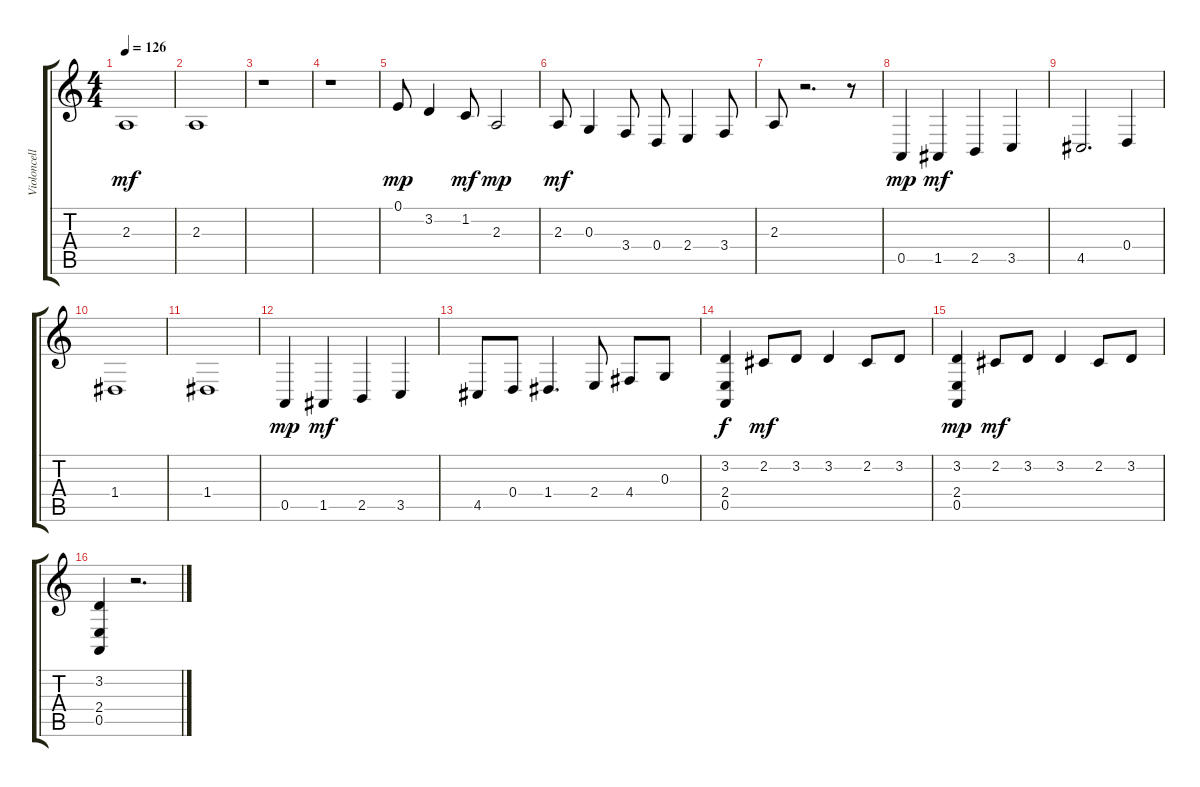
\track ("Violoncello" "Violoncell") {instrument stringensemble1}
\staff {score tabs}
\tuning (E4 B3 G3 D3 A2 E2) {hide}
\ts (4 4)
\tempo 126
\clef g2
\ks c
2.3.1{dy mf} |
2.3.1 |
r.1 |
r.1 |
0.1.8{dy mp} 3.2.4 1.2.8{dy mf} 2.3.2{dy mp} |
2.3.8{dy mf} 0.3.4 3.4.8 0.4.8 2.4.4 3.4.8 |
2.3.8 r.2{d} r.8 |
0.5.4{dy mp} 1.5.4{dy mf} 2.5.4 3.5.4 |
4.5.2{d} 0.4.4 |
1.4.1 |
1.4.1 |
0.5.4{dy mp} 1.5.4{dy mf} 2.5.4 3.5.4 |
4.5.8 0.4.8 1.4.4{d} 2.4.8 4.4.8 0.3.8 |
(3.2 2.4 0.5).4{dy f} 2.2.8{dy mf} 3.2.8 3.2.4 2.2.8 3.2.8 |
(3.2 2.4 0.5).4{dy mp} 2.2.8{dy mf} 3.2.8 3.2.4 2.2.8 3.2.8 |
(3.2 2.4 0.5).4 r.2{d}
